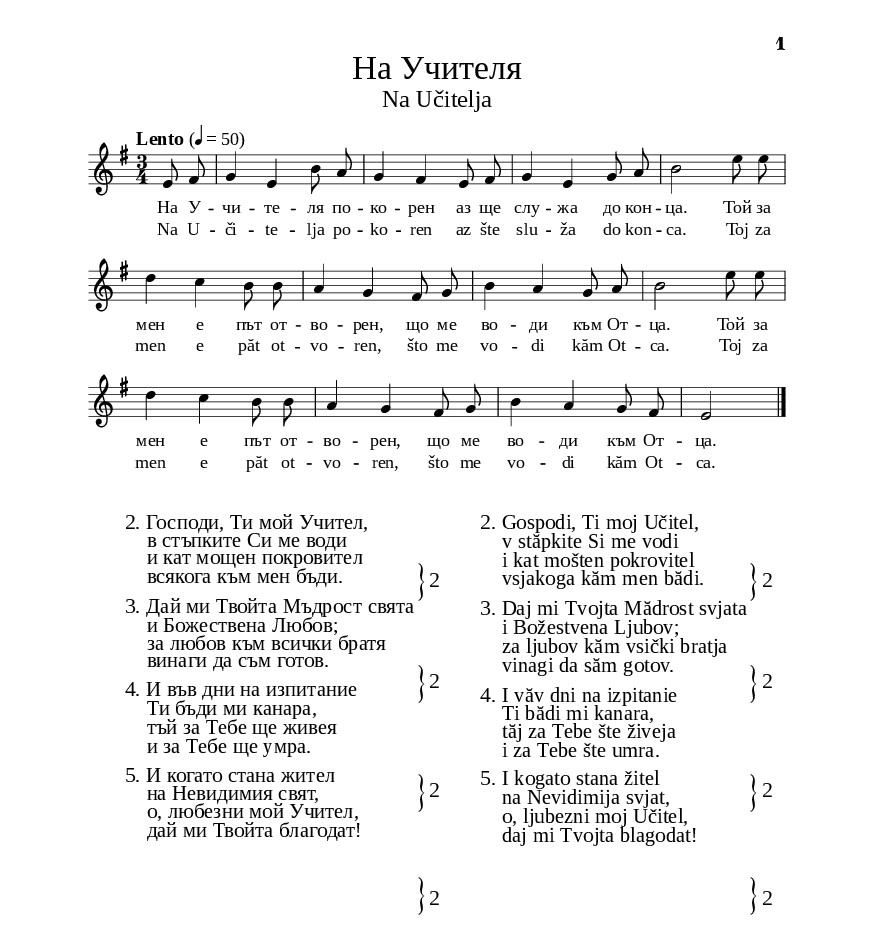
\version "2.24.3"

% include paper part and global functions
\include "include/globals.ily"

"rightBraces037" = \markup {
  \column {
    % repeat braces
    \translate #'(0 . -7.3 )
    \right-brace #18

    \translate #'(0 . -11.5 )
    \right-brace #18

    \translate #'(0 . -12.4 )
    \right-brace #18

    \translate #'(0 . -11.6 )
    \right-brace #18

  }
  \column {
    % repeat numbers
    \translate #'(0 . -8 )
    2

    \translate #'(0 . -13.9 )
    2

    \translate #'(0 . -15 )
    2

    \translate #'(0 . -14.8 )
    2
  }
}

\bookpart {
  \label #'ref037
  \tocItem \markup "На Учителя – Na Učitelja"
  \include "include/bookpart-paper.ily"
  \score {
    \include "include/score-layout.ily"

    \new Voice \absolute {
      \clef treble
      \key e \minor
      \time 3/4
      \tempoFunc "Lento" 4 "50"
      \autoBeamOff
      \partial 4
      \autoBeamOff
      e'8 fis'8 | g'4 e'4 b'8 a'8 | g'4 fis'4 e'8 fis'8 | g'4 e'4 g'8 a'8 |  b'2 e''8  e''8 \break
      d''4 c''4 b'8 b'8 | a'4 g'4 fis'8 g'8 | b'4 a'4 g'8 a'8 | b'2 e''8 e''8 \break
      | d''4 c''4 b'8 b'8 | a'4 g'4 fis'8 g'8 | b'4 a'4 g'8 fis'8 | e'2 \bar "|."\break
    }

    \addlyrics {
      На У --  чи -- те -- ля по -- ко -- рен аз ще слу -- жа
      до кон -- ца. Той за мен е път от -- во --
      рен, що ме во -- ди към От -- ца. Той за мен
      е път от -- во -- рен, що ме во -- ди към От -- ца.
    }


    \addlyrics {
      Na U --  či -- te -- lja po -- ko -- ren az šte slu -- ža
      do kon -- ca. Toj za men e păt ot -- vo --
      ren, što me vo -- di kăm Ot -- ca. Toj za men
      e păt ot -- vo -- ren, što me vo -- di kăm Ot -- ca.
    }

    \header {
      title = \titleFunc "На Учителя" "Na Učitelja"
    }

    \midi{}

  } % score

  \markup \empty-two

  \markup \abs-fontsize #10 {
    \hspace #5
    \override #`(baseline-skip . ,bgCoupletBaselineSkip)
    \column {

      \line { 2.  Господи, Ти мой Учител, }
      \line {   "   " в стъпките Си ме води }
      \line {   "   " и кат мощен покровител }
      \line {   "   " всякога към мен бъди. }
      \vspace #0.5
      \line { 3. Дай ми Твойта Мъдрост свята }
      \line {   "   " и Божествена Любов; }
      \line {   "   " за любов към всички братя }
      \line {   "   " винаги да съм готов. }
      \vspace #0.5
      \line { 4. И във дни на изпитание }
      \line {   "   " Ти бъди ми канара, }
      \line {   "   " тъй за Тебе ще живея }
      \line {   "   " и за Тебе ще умра. }
      \vspace #0.5
      \line { 5. И когато стана жител }
      \line {   "   " на Невидимия свят, }
      \line {   "   " о, любезни мой Учител,  }
      \line {   "   " дай ми Твойта благодат! }
    }
    \"rightBraces037"

    \hspace #5
    \override #`(baseline-skip . ,bgCoupletBaselineSkip)
    \column {

      \line { 2.  Gospodi, Ti moj Učitel, }
      \line {   "   " v stăpkite Si me vodi }
      \line {   "   " i kat mošten pokrovitel }
      \line {   "   " vsjakoga kăm men bădi. }
      \vspace #0.5
      \line { 3. Daj mi Tvojta Mădrost svjata }
      \line {   "   " i Božestvena Ljubov; }
      \line {   "   " za ljubov kăm vsički bratja }
      \line {   "   " vinagi da săm gotov. }
      \vspace #0.5
      \line { 4. I văv dni na izpitanie }
      \line {   "   " Ti bădi mi kanara, }
      \line {   "   " tăj za Tebe šte živeja }
      \line {   "   " i za Tebe šte umra. }
      \vspace #0.5
      \line { 5. I kogato stana žitel }
      \line {   "   " na Nevidimija svjat, }
      \line {   "   " o, ljubezni moj Učitel,  }
      \line {   "   " daj mi Tvojta blagodat! }
    }  \"rightBraces037"  %column
  } % markup

  \pageBreak

  % include foreign translation(s) of the song
  \version "2.24.4"

\markup \fill-line { \fontsize #deTitleFontSize "An den Meister" }
\markup \null
\markup \null
\markup \abs-fontsize #10 {
  \hspace #25
  \override #`(baseline-skip . ,deCoupletBaselineSkip)

  \column {

    \line { 1. Dem Meister werde ich ergeben }

    \line { "   "bis zum Ende dienen.}

    \line { "   "Er ist für mich ein offener Weg, }

    \line { "   "der mich zum Vater führt.}
    
     \line { "   "Er ist für mich ein offener Weg, }

    \line { "   "der mich zum Vater führt.}
     \vspace #0.5

    \line { 2. Herr, Du mein Meister, }

    \line { "   "führe mich bei meinen Schritten, }

    \line { "   "und wie ein mächtiger Beschützer }

    \line { "   " sei immer bei mir.}
     \vspace #0.5

    \line { 3. Gib mir Deine heilige Weisheit}

    \line { "   "und göttliche Liebe,}

    \line { "   "auf dass ich für die Liebe zu all meinen Brüdern}

    \line { "   "immerdar bereit bin.}
     \vspace #0.5

    \line { 4. Und in Tagen der Prüfung, }

    \line { "   "sei Du mir ein Fels,}

    \line { "   "so werde ich für Dich leben}

    \line { "   "und für Dich sterben.}
     \vspace #0.5

    \line { 5. Und wenn ich ein Bewohner }

    \line { "   "der unsichtbaren Welt werde, }

    \line { "   "oh, mein geliebter Meister,}

    \line { "   "gib mir Deinen Segen!}

  }
}


} % bookpart
